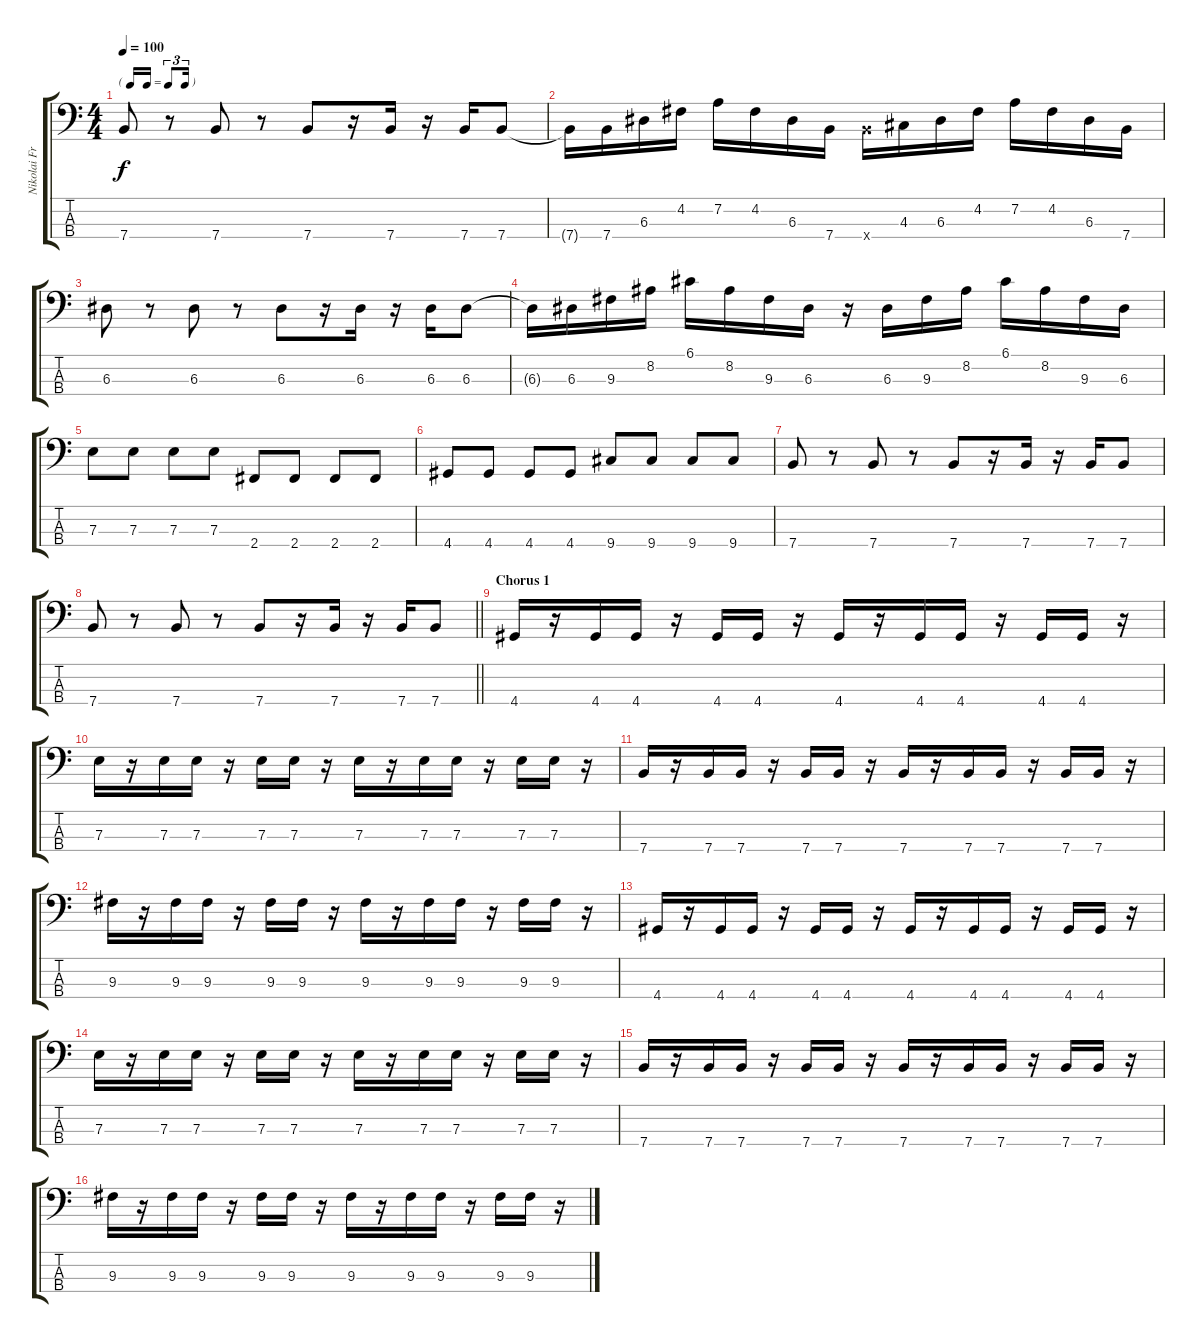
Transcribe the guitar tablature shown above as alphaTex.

\track ("Nikolai Fraiture (Bass)" "Nikolai Fr") {instrument electricbassfinger}
\staff {score tabs}
\tuning (G2 D2 A1 E1) {hide}
\ts (4 4)
\tf triplet16th
\tempo 100
\clef f4
\ks c
7.4.8{dy f} r.8 7.4.8 r.8 7.4.8 r.16 7.4.16 r.16 7.4.16 7.4.8 |
7.4{t}.16 7.4.16 6.3.16 4.2.16 7.2.16 4.2.16 6.3.16 7.4.16 7.4{x}.16 4.3.16 6.3.16 4.2.16 7.2.16 4.2.16 6.3.16 7.4.16 |
6.3.8 r.8 6.3.8 r.8 6.3.8 r.16 6.3.16 r.16 6.3.16 6.3.8 |
6.3{t}.16 6.3.16 9.3.16 8.2.16 6.1.16 8.2.16 9.3.16 6.3.16 r.16 6.3.16 9.3.16 8.2.16 6.1.16 8.2.16 9.3.16 6.3.16 |
7.3.8 7.3.8 7.3.8 7.3.8 2.4.8 2.4.8 2.4.8 2.4.8 |
4.4.8 4.4.8 4.4.8 4.4.8 9.4.8 9.4.8 9.4.8 9.4.8 |
7.4.8 r.8 7.4.8 r.8 7.4.8 r.16 7.4.16 r.16 7.4.16 7.4.8 |
\barLineRight lightlight
7.4.8 r.8 7.4.8 r.8 7.4.8 r.16 7.4.16 r.16 7.4.16 7.4.8 |
\section ("" "Chorus 1")
4.4.16 r.16 4.4.16 4.4.16 r.16 4.4.16 4.4.16 r.16 4.4.16 r.16 4.4.16 4.4.16 r.16 4.4.16 4.4.16 r.16 |
7.3.16 r.16 7.3.16 7.3.16 r.16 7.3.16 7.3.16 r.16 7.3.16 r.16 7.3.16 7.3.16 r.16 7.3.16 7.3.16 r.16 |
7.4.16 r.16 7.4.16 7.4.16 r.16 7.4.16 7.4.16 r.16 7.4.16 r.16 7.4.16 7.4.16 r.16 7.4.16 7.4.16 r.16 |
9.3.16 r.16 9.3.16 9.3.16 r.16 9.3.16 9.3.16 r.16 9.3.16 r.16 9.3.16 9.3.16 r.16 9.3.16 9.3.16 r.16 |
4.4.16 r.16 4.4.16 4.4.16 r.16 4.4.16 4.4.16 r.16 4.4.16 r.16 4.4.16 4.4.16 r.16 4.4.16 4.4.16 r.16 |
7.3.16 r.16 7.3.16 7.3.16 r.16 7.3.16 7.3.16 r.16 7.3.16 r.16 7.3.16 7.3.16 r.16 7.3.16 7.3.16 r.16 |
7.4.16 r.16 7.4.16 7.4.16 r.16 7.4.16 7.4.16 r.16 7.4.16 r.16 7.4.16 7.4.16 r.16 7.4.16 7.4.16 r.16 |
9.3.16 r.16 9.3.16 9.3.16 r.16 9.3.16 9.3.16 r.16 9.3.16 r.16 9.3.16 9.3.16 r.16 9.3.16 9.3.16 r.16
